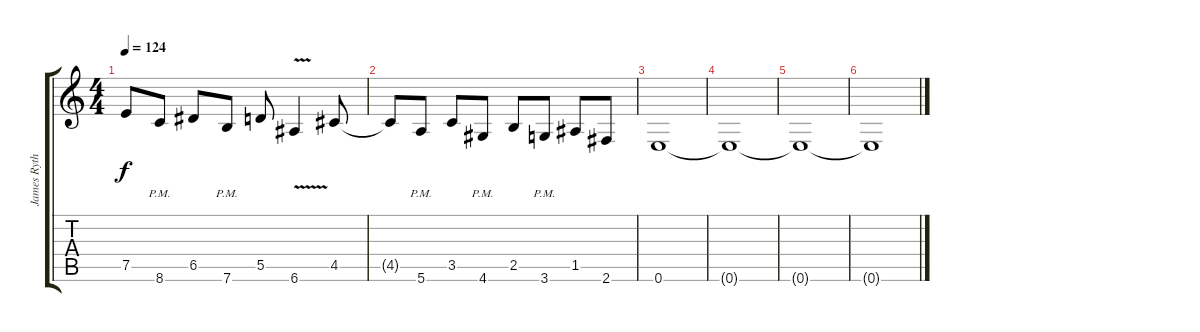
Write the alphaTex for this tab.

\track ("James Ryth." "James Ryth") {instrument distortionguitar}
\staff {score tabs}
\tuning (E4 B3 G3 D3 A2 E2) {hide}
\ts (4 4)
\tempo 124
\clef g2
\ks c
7.5{t}.8{dy f} 8.6{pm}.8 6.5.8 7.6{pm}.8 5.5.8 6.6{v}.4 4.5.8 |
4.5{t}.8 5.6{pm}.8 3.5.8 4.6{pm}.8 2.5.8 3.6{pm}.8 1.5.8 2.6.8 |
0.6.1 |
0.6{t}.1 |
0.6{t}.1 |
0.6{t}.1
